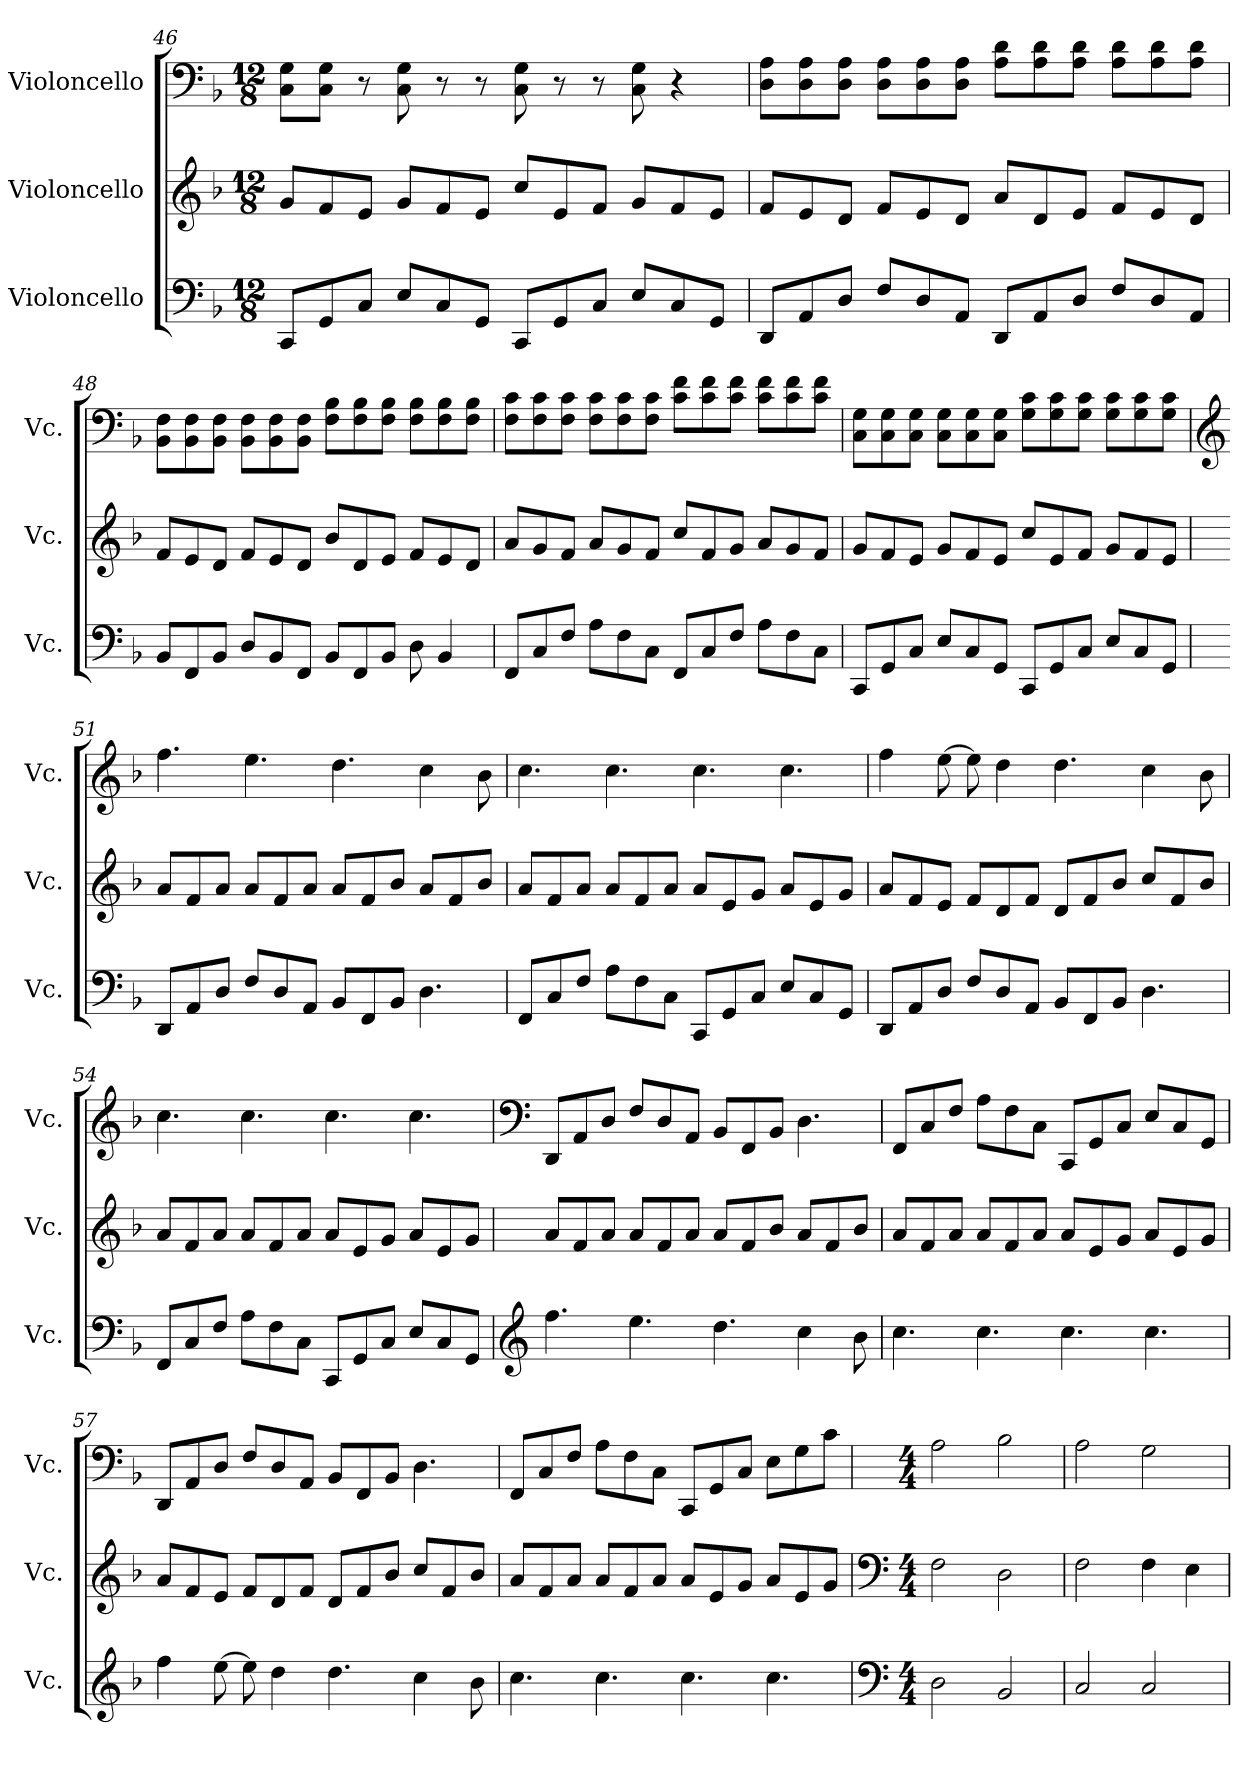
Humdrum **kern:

**kern	**kern	**kern
*part3	*part2	*part1
*staff3	*staff2	*staff1
*I"Violoncello	*I"Violoncello	*I"Violoncello
*I'Vc.	*I'Vc.	*I'Vc.
*clefF4	*clefG2	*clefF4
*k[b-]	*k[b-]	*k[b-]
*M12/8	*M12/8	*M12/8
=46	=46	=46
8CC/L	8g/L	8C\ 8G\L
8GG/	8f/	8C\ 8G\J
8C/J	8e/J	8r
8E/L	8g/L	8C\ 8G\
8C/	8f/	8r
8GG/J	8e/J	8r
8CC/L	8cc/L	8C\ 8G\
8GG/	8e/	8r
8C/J	8f/J	8r
8E/L	8g/L	8C\ 8G\
8C/	8f/	4r
8GG/J	8e/J	.
=47	=47	=47
8DD/L	8f/L	8D\ 8A\L
8AA/	8e/	8D\ 8A\
8D/J	8d/J	8D\ 8A\J
8F/L	8f/L	8D\ 8A\L
8D/	8e/	8D\ 8A\
8AA/J	8d/J	8D\ 8A\J
8DD/L	8a/L	8A\ 8d\L
8AA/	8d/	8A\ 8d\
8D/J	8e/J	8A\ 8d\J
8F/L	8f/L	8A\ 8d\L
8D/	8e/	8A\ 8d\
8AA/J	8d/J	8A\ 8d\J
!!LO:LB:g=z
=48	=48	=48
8BB-/L	8f/L	8BB-\ 8F\L
8FF/	8e/	8BB-\ 8F\
8BB-/J	8d/J	8BB-\ 8F\J
8D/L	8f/L	8BB-\ 8F\L
8BB-/	8e/	8BB-\ 8F\
8FF/J	8d/J	8BB-\ 8F\J
8BB-/L	8b-/L	8F\ 8B-\L
8FF/	8d/	8F\ 8B-\
8BB-/J	8e/J	8F\ 8B-\J
8D\	8f/L	8F\ 8B-\L
4BB-/	8e/	8F\ 8B-\
.	8d/J	8F\ 8B-\J
=49	=49	=49
8FF/L	8a/L	8F\ 8c\L
8C/	8g/	8F\ 8c\
8F/J	8f/J	8F\ 8c\J
8A\L	8a/L	8F\ 8c\L
8F\	8g/	8F\ 8c\
8C\J	8f/J	8F\ 8c\J
8FF/L	8cc/L	8c\ 8f\L
8C/	8f/	8c\ 8f\
8F/J	8g/J	8c\ 8f\J
8A\L	8a/L	8c\ 8f\L
8F\	8g/	8c\ 8f\
8C\J	8f/J	8c\ 8f\J
=50	=50	=50
8CC/L	8g/L	8C\ 8G\L
8GG/	8f/	8C\ 8G\
8C/J	8e/J	8C\ 8G\J
8E/L	8g/L	8C\ 8G\L
8C/	8f/	8C\ 8G\
8GG/J	8e/J	8C\ 8G\J
8CC/L	8cc/L	8G\ 8c\L
8GG/	8e/	8G\ 8c\
8C/J	8f/J	8G\ 8c\J
8E/L	8g/L	8G\ 8c\L
8C/	8f/	8G\ 8c\
8GG/J	8e/J	8G\ 8c\J
!!LO:LB:g=z
=51	=51	=51
*	*	*clefG2
8DD/L	8a/L	4.ff\
8AA/	8f/	.
8D/J	8a/J	.
8F/L	8a/L	4.ee\
8D/	8f/	.
8AA/J	8a/J	.
8BB-/L	8a/L	4.dd\
8FF/	8f/	.
8BB-/J	8b-/J	.
4.D\	8a/L	4cc\
.	8f/	.
.	8b-/J	8b-\
=52	=52	=52
8FF/L	8a/L	4.cc\
8C/	8f/	.
8F/J	8a/J	.
8A\L	8a/L	4.cc\
8F\	8f/	.
8C\J	8a/J	.
8CC/L	8a/L	4.cc\
8GG/	8e/	.
8C/J	8g/J	.
8E/L	8a/L	4.cc\
8C/	8e/	.
8GG/J	8g/J	.
=53	=53	=53
8DD/L	8a/L	4ff\
8AA/	8f/	.
8D/J	8e/J	[8ee\
8F/L	8f/L	8ee\]
8D/	8d/	4dd\
8AA/J	8f/J	.
8BB-/L	8d/L	4.dd\
8FF/	8f/	.
8BB-/J	8b-/J	.
4.D\	8cc/L	4cc\
.	8f/	.
.	8b-/J	8b-\
!!LO:PB:g=z
=54	=54	=54
8FF/L	8a/L	4.cc\
8C/	8f/	.
8F/J	8a/J	.
8A\L	8a/L	4.cc\
8F\	8f/	.
8C\J	8a/J	.
8CC/L	8a/L	4.cc\
8GG/	8e/	.
8C/J	8g/J	.
8E/L	8a/L	4.cc\
8C/	8e/	.
8GG/J	8g/J	.
=55	=55	=55
*clefG2	*	*clefF4
4.ff\	8a/L	8DD/L
.	8f/	8AA/
.	8a/J	8D/J
4.ee\	8a/L	8F/L
.	8f/	8D/
.	8a/J	8AA/J
4.dd\	8a/L	8BB-/L
.	8f/	8FF/
.	8b-/J	8BB-/J
4cc\	8a/L	4.D\
.	8f/	.
8b-\	8b-/J	.
=56	=56	=56
4.cc\	8a/L	8FF/L
.	8f/	8C/
.	8a/J	8F/J
4.cc\	8a/L	8A\L
.	8f/	8F\
.	8a/J	8C\J
4.cc\	8a/L	8CC/L
.	8e/	8GG/
.	8g/J	8C/J
4.cc\	8a/L	8E/L
.	8e/	8C/
.	8g/J	8GG/J
!!LO:LB:g=z
=57	=57	=57
4ff\	8a/L	8DD/L
.	8f/	8AA/
[8ee\	8e/J	8D/J
8ee\]	8f/L	8F/L
4dd\	8d/	8D/
.	8f/J	8AA/J
4.dd\	8d/L	8BB-/L
.	8f/	8FF/
.	8b-/J	8BB-/J
4cc\	8cc/L	4.D\
.	8f/	.
8b-\	8b-/J	.
=58	=58	=58
4.cc\	8a/L	8FF/L
.	8f/	8C/
.	8a/J	8F/J
4.cc\	8a/L	8A\L
.	8f/	8F\
.	8a/J	8C\J
4.cc\	8a/L	8CC/L
.	8e/	8GG/
.	8g/J	8C/J
4.cc\	8a/L	8E\L
.	8e/	8G\
.	8g/J	8c\J
=59	=59	=59
*clefF4	*clefF4	*
*M4/4	*M4/4	*M4/4
*	*	*MM40
2D\	2F\	2A\
2BB-/	2D\	2B-\
=60	=60	=60
2C/	2F\	2A\
2C/	4F\	2G\
.	4E\	.
=	=	=
*-	*-	*-
